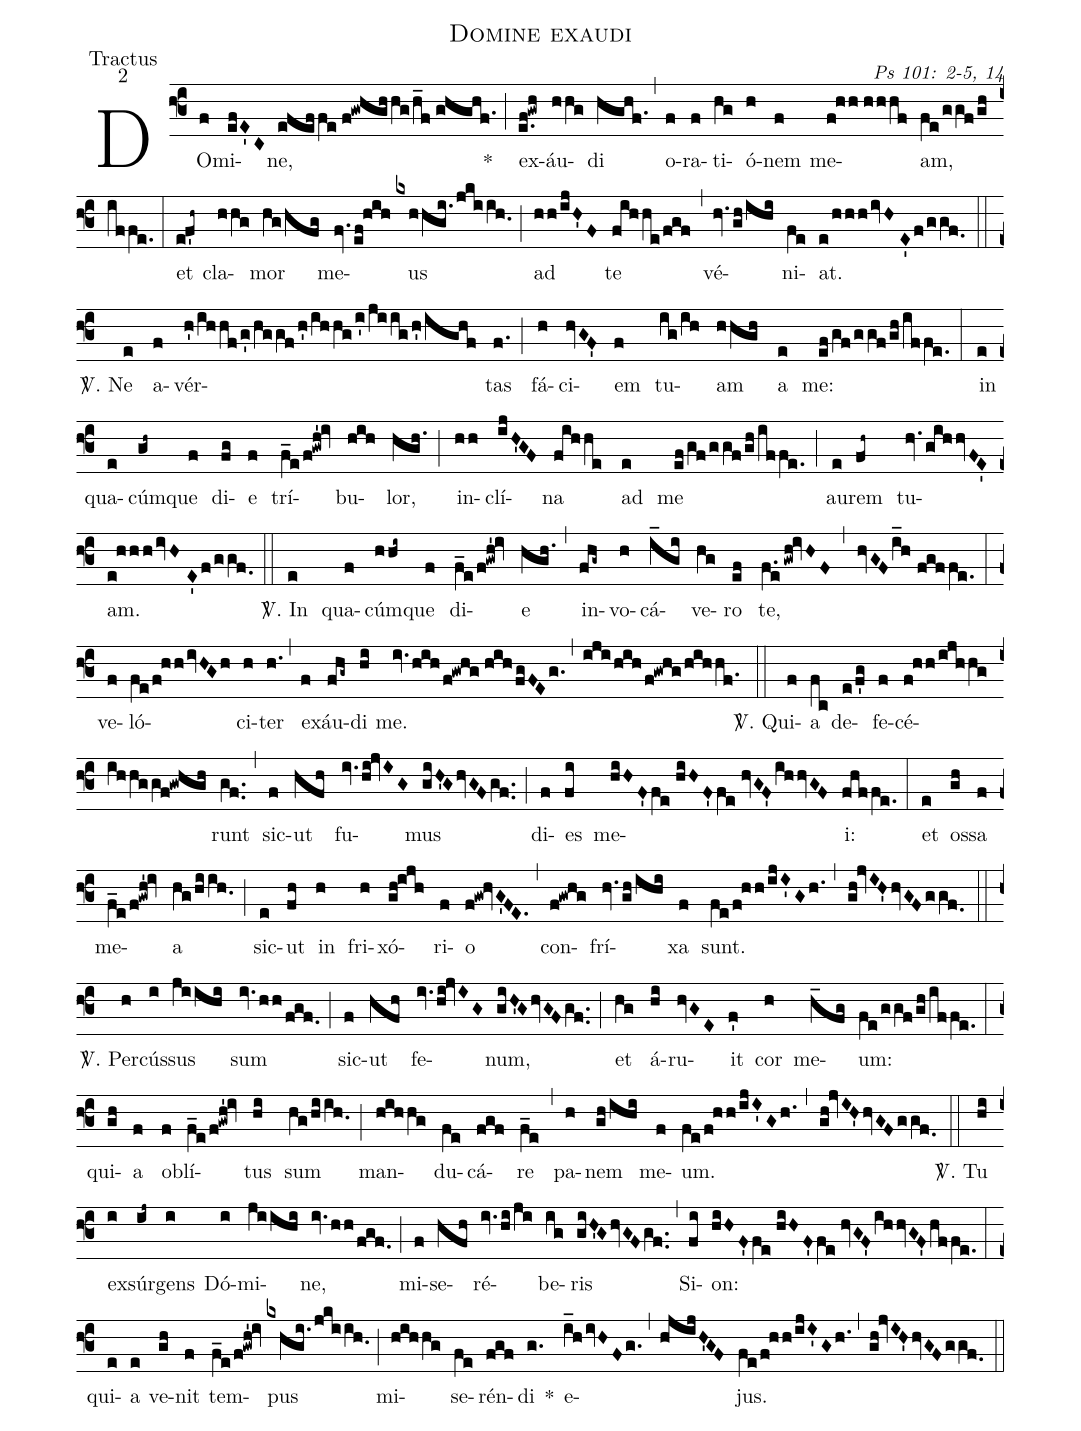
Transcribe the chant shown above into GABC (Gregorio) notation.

name: Domine exaudi;
office-part: Tractus;
mode: 2;
commentary: Ps 101: 2-5, 14;
%%
(f3) DO(f)mi(efE'C)ne,(efeffe//f!gwhghhg/h_f//ghghf.) *(;) ex(e.f!gwh)áu(hhg)di(hghf.) (,) o(f)ra(f)ti(hg)ó(h)nem(f) me(f!hh//hhhf)am,(fe/ggf/gh/iffe.) (:)
et(ef'h~) cla(hhg)mor(hg/hfg) me(fv.ef!hih)us(kxhhgi./jkiih.0) (;) ad(hh/ijH'F) te(fihhe/fgf) (,) vé(hv.gh/ihi)ni(fe)at.(e/hhhivH//E'f/ggf.0) (::)
<sp>V/</sp>. Ne(e) a(f)vér(h'/ihhf/g'/hggf/h'/ihhg/i'/jiig/h'/ighf)tas(f.) (;) fá(h)ci(hvGF')em(f) tu(ig/ih)am(hhgh) a(e) me:(ef/gf/ggf/gh/iffe.) (:)
in(e) qua(e)cúm(gh~)que(f) di(fg)e(f) trí(f_e/f!gwh'!iv)bu(hih)lor,(hgh.) (;) in(hh)clí(ijH'GF)na(fihhe) ad(e) me(ef/gf/ggf/gh/iffe.) (;) au(e)rem(fh~) tu(hv.gihhvFE')am.(e!hhhivH//E'f/ggf.0) (::)
<sp>V/</sp>. In(e) qua(f)cúm(hhi~)que(f) di(f_e/f!gwh'!iv)e(hgh.) (,) in(fhg~)vo(h)cá(i_gi)ve(hg)ro(ef) te,(f.egwh!ivHF) (,) (hvGFi_h//fgffe.) (:)
ve(f)ló(fe/f!hhivHGh)ci(h)ter(h.) (,) ex(f)áu(fhg~)di(hi) me.(iv.hih/f!gwhg//hih/fgFEg.) (,) (iji/hih/f!gwhg/hihhf.) (::)
<sp>V/</sp>. Qui(f)a(fc) de(e/f'g)fe(f)cé(f!hh/ijh/!hg/ih/!hg/!gf!gwhgh)runt(gf..) (,) sic(f)ut(hfh) fu(iv.hi!jvIG)mus(giH'GhvGFgf..) (;) di(f)es(fi) me(hiHF'/!fe//hiHF'/!fe//hvGF'ihhvGF)i:(fhffe.) (:)
et(e) os(gh)sa(f) me(f_e/f!gwh'!iv)a(hg/hiih.0) (;) sic(e)ut(fh) in(h) fri(h)xó(gh!ijh)ri(f)o(f!gw!hvG'FE.) (,) con(f!gwhg)frí(hv.gh/ihi)xa(f) sunt.(fe/f!hh/ijI'Gh.) (,) (gh!jvIH'hvGFggf.0) (::)
<sp>V/</sp>. Per(h)cús(i)sus(jiihi) sum(iv.hh/fgf.) (;) sic(f)ut(hfh) fe(iv.hi!jvIG)num,(giH'GhvGFgf..) (;) et(hg) á(hi)ru(hvGE)it(f') cor(h) me(h_fg)um:(fe/ggf/gh/iffe.) (:)
qui(gh)a(f) ob(f)lí(f_e/f!gwh'!iv)tus(hi) sum(hg/hiih.0) (;) man(hihhg)du(fe)cá(fgf)re(f_e) (,) pa(h)nem(gh/ihi) me(f)um.(fe/f!hh/ijI'Gh.) (,) (gh!jvIH'hvGFggf.0) (::)
<sp>V/</sp>. Tu(hi) ex(i)súr(ij~)gens(i) Dó(i)mi(jiihi)ne,(iv.hh/fgf.) (;) mi(f)se(hfh)ré(iv.hi/ji)be(ig)ris(giH'GhvGFgf..) (,) Si(fi)on:(hiHF'/!fe//hiHF'/!fe//hvGF'ihhvGF'hffe.) (:)
qui(e)a(e) ve(gh)nit(f) tem(f_e/f!gwh'!iv)pus(kxhgi./jkiih.0) (;) mi(hihhg)se(fe)rén(fgf)di(g.) *() e(i_hivHFg.)(,)(hjijH'GF)jus.(fe/f!hh/ijI'Gh.) (,) (gh!jvIH'hvGFggf.0) (::)
